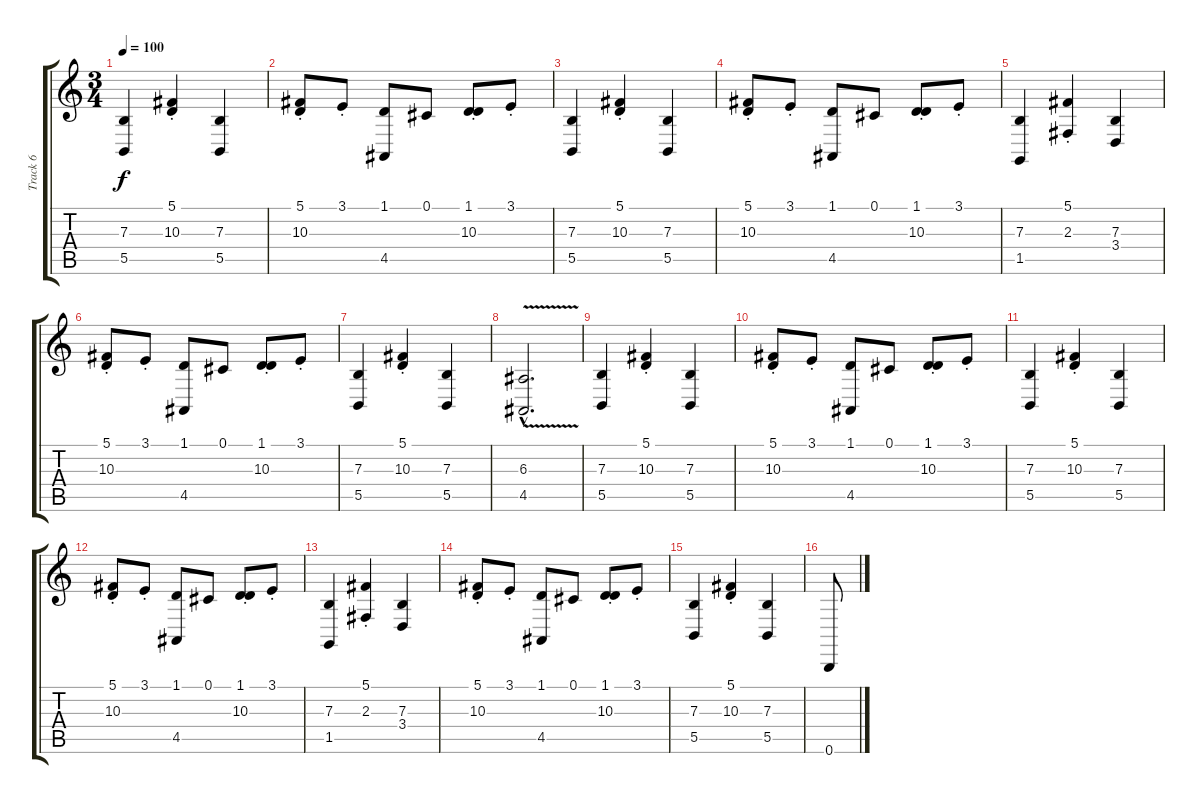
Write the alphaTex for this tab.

\track ("Track 6" "Track 6") {instrument accordion}
\staff {score tabs}
\tuning (Db4 Ab3 E3 B2 Gb2 B1) {hide}
\ts (3 4)
\tempo 100
\clef g2
\ks c
(7.3 5.5).4{dy f} (5.1{st} 10.3{st}).4 (7.3 5.5).4 |
(5.1{st} 10.3{st}).8 3.1{st}.8 (1.1 4.5).8 0.1.8 (1.1{st} 10.3{st}).8 3.1{st}.8 |
(7.3 5.5).4 (5.1{st} 10.3{st}).4 (7.3 5.5).4 |
(5.1{st} 10.3{st}).8 3.1{st}.8 (1.1 4.5).8 0.1.8 (1.1{st} 10.3{st}).8 3.1{st}.8 |
(7.3 1.5).4 (5.1{st} 2.3{st}).4 (7.3 3.4).4 |
(5.1{st} 10.3{st}).8 3.1{st}.8 (1.1 4.5).8 0.1.8 (1.1{st} 10.3{st}).8 3.1{st}.8 |
(7.3 5.5).4 (5.1{st} 10.3{st}).4 (7.3 5.5).4 |
(6.3{v hac} 4.5{v hac}).2{d} |
(7.3 5.5).4 (5.1{st} 10.3{st}).4 (7.3 5.5).4 |
(5.1{st} 10.3{st}).8 3.1{st}.8 (1.1 4.5).8 0.1.8 (1.1{st} 10.3{st}).8 3.1{st}.8 |
(7.3 5.5).4 (5.1{st} 10.3{st}).4 (7.3 5.5).4 |
(5.1{st} 10.3{st}).8 3.1{st}.8 (1.1 4.5).8 0.1.8 (1.1{st} 10.3{st}).8 3.1{st}.8 |
(7.3 1.5).4 (5.1{st} 2.3{st}).4 (7.3 3.4).4 |
(5.1{st} 10.3{st}).8 3.1{st}.8 (1.1 4.5).8 0.1.8 (1.1{st} 10.3{st}).8 3.1{st}.8 |
(7.3 5.5).4 (5.1{st} 10.3{st}).4 (7.3 5.5).4 |
0.6.8
